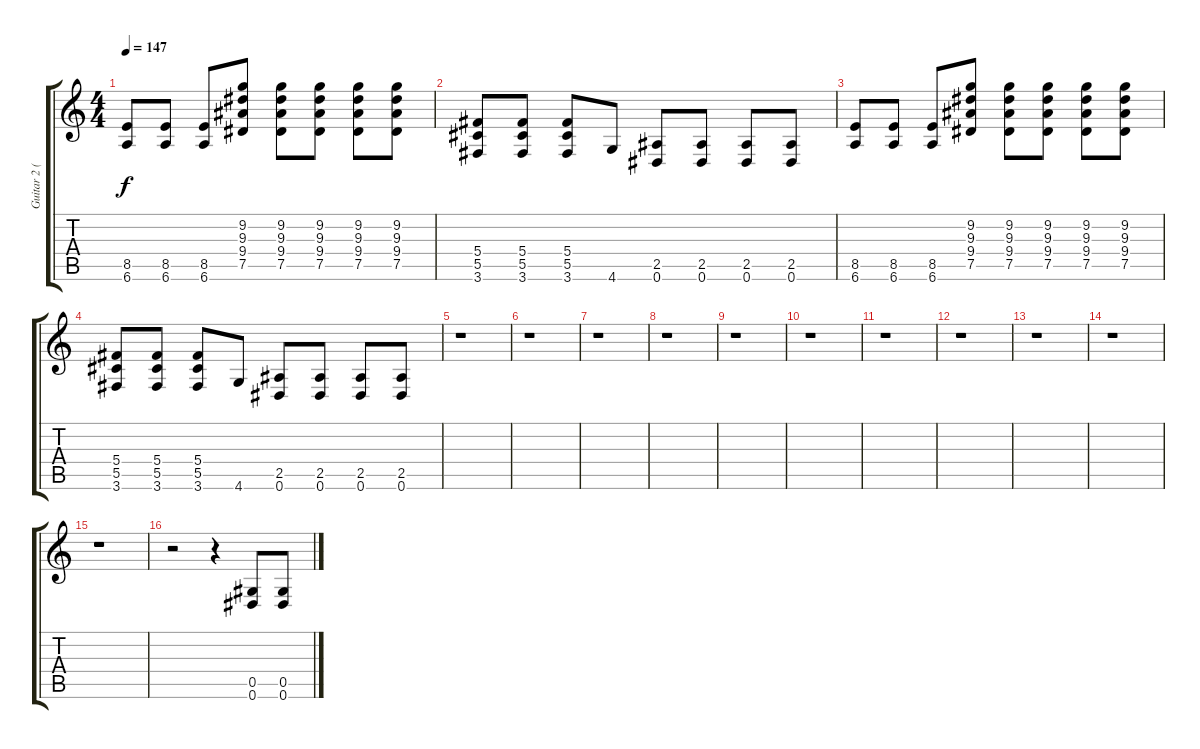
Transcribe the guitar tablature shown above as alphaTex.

\track ("Guitar 2 (Dist)" "Guitar 2 (") {instrument distortionguitar}
\staff {score tabs}
\tuning (Eb4 Bb3 Gb3 Db3 Ab2 Eb2) {hide}
\ts (4 4)
\tempo 147
\clef g2
\ks c
(8.5 6.6).8{dy f} (8.5 6.6).8 (8.5 6.6).8 (9.2 9.3 9.4 7.5).8 (9.2 9.3 9.4 7.5).8 (9.2 9.3 9.4 7.5).8 (9.2 9.3 9.4 7.5).8 (9.2 9.3 9.4 7.5).8 |
(5.4 5.5 3.6).8 (5.4 5.5 3.6).8 (5.4 5.5 3.6).8 4.6.8 (2.5 0.6).8 (2.5 0.6).8 (2.5 0.6).8 (2.5 0.6).8 |
(8.5 6.6).8 (8.5 6.6).8 (8.5 6.6).8 (9.2 9.3 9.4 7.5).8 (9.2 9.3 9.4 7.5).8 (9.2 9.3 9.4 7.5).8 (9.2 9.3 9.4 7.5).8 (9.2 9.3 9.4 7.5).8 |
(5.4 5.5 3.6).8 (5.4 5.5 3.6).8 (5.4 5.5 3.6).8 4.6.8 (2.5 0.6).8 (2.5 0.6).8 (2.5 0.6).8 (2.5 0.6).8 |
r.1 |
r.1 |
r.1 |
r.1 |
r.1 |
r.1 |
r.1 |
r.1 |
r.1 |
r.1 |
r.1 |
r.2 r.4 (0.5 0.6).8 (0.5 0.6).8
